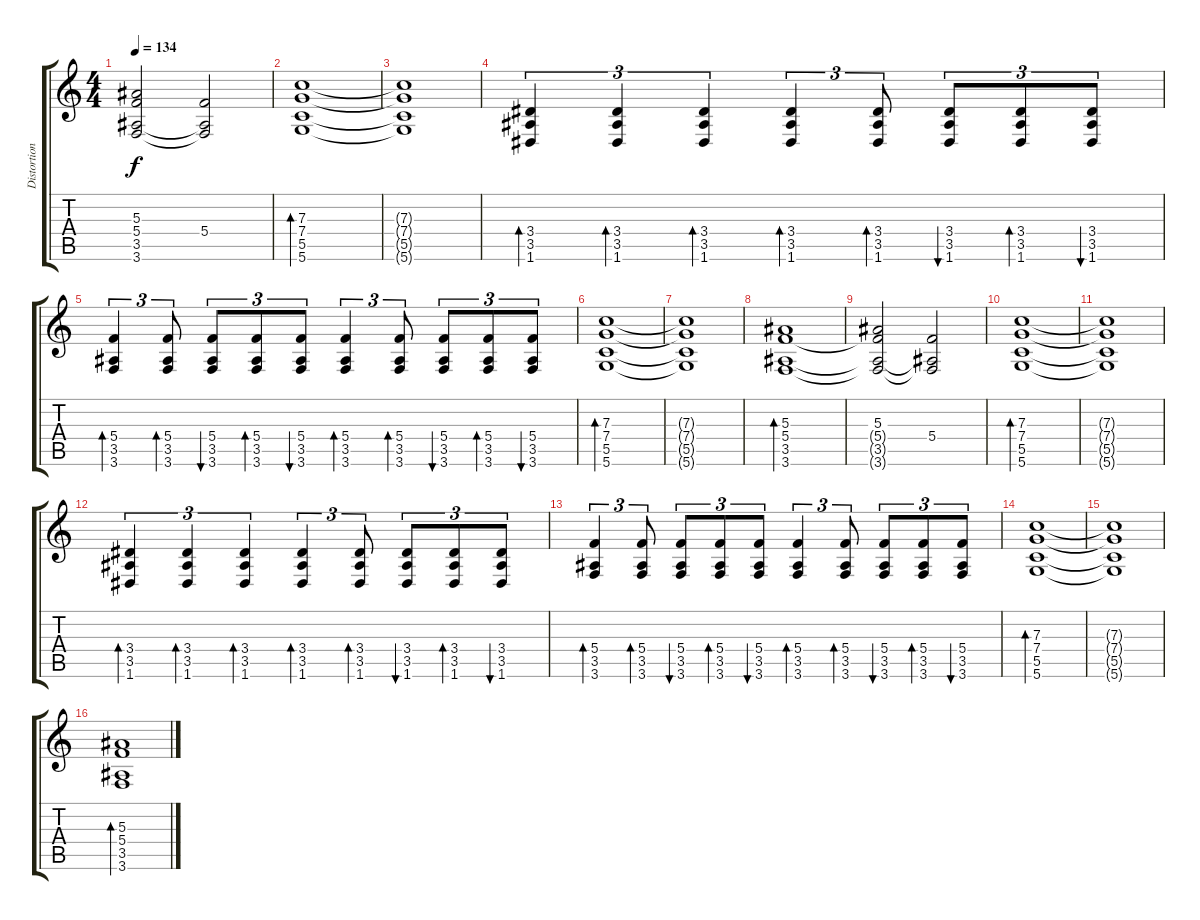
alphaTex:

\track ("Distortion Guitar" "Distortion") {instrument distortionguitar}
\staff {score tabs}
\tuning (D4 A3 F3 C3 G2 D2) {hide}
\ts (4 4)
\tempo 134
\clef g2
\ks c
(5.3 5.4{t} 3.5{t} 3.6{t}).2{dy f} (5.4 3.5{t} 3.6{t}).2 |
(7.3 7.4 5.5 5.6).1{bd 120} |
(7.3{t} 7.4{t} 5.5{t} 5.6{t}).1 |
(3.4 3.5 1.6).4{tu (3 2) bd 60} (3.4 3.5 1.6).4{tu (3 2) bd 60} (3.4 3.5 1.6).4{tu (3 2) bd 60} (3.4 3.5 1.6).4{tu (3 2) bd 60} (3.4 3.5 1.6).8{tu (3 2) bd 60} (3.4 3.5 1.6).8{tu (3 2) bu 60} (3.4 3.5 1.6).8{tu (3 2) bd 60} (3.4 3.5 1.6).8{tu (3 2) bu 60} |
(5.4 3.5 3.6).4{tu (3 2) bd 60} (5.4 3.5 3.6).8{tu (3 2) bd 60} (5.4 3.5 3.6).8{tu (3 2) bu 60} (5.4 3.5 3.6).8{tu (3 2) bd 60} (5.4 3.5 3.6).8{tu (3 2) bu 60} (5.4 3.5 3.6).4{tu (3 2) bd 60} (5.4 3.5 3.6).8{tu (3 2) bd 60} (5.4 3.5 3.6).8{tu (3 2) bu 60} (5.4 3.5 3.6).8{tu (3 2) bd 60} (5.4 3.5 3.6).8{tu (3 2) bu 60} |
(7.3 7.4 5.5 5.6).1{bd 120} |
(7.3{t} 7.4{t} 5.5{t} 5.6{t}).1 |
(5.3 5.4 3.5 3.6).1{bd 120} |
(5.3 5.4{t} 3.5{t} 3.6{t}).2 (5.4 3.5{t} 3.6{t}).2 |
(7.3 7.4 5.5 5.6).1{bd 120} |
(7.3{t} 7.4{t} 5.5{t} 5.6{t}).1 |
(3.4 3.5 1.6).4{tu (3 2) bd 60} (3.4 3.5 1.6).4{tu (3 2) bd 60} (3.4 3.5 1.6).4{tu (3 2) bd 60} (3.4 3.5 1.6).4{tu (3 2) bd 60} (3.4 3.5 1.6).8{tu (3 2) bd 60} (3.4 3.5 1.6).8{tu (3 2) bu 60} (3.4 3.5 1.6).8{tu (3 2) bd 60} (3.4 3.5 1.6).8{tu (3 2) bu 60} |
(5.4 3.5 3.6).4{tu (3 2) bd 60} (5.4 3.5 3.6).8{tu (3 2) bd 60} (5.4 3.5 3.6).8{tu (3 2) bu 60} (5.4 3.5 3.6).8{tu (3 2) bd 60} (5.4 3.5 3.6).8{tu (3 2) bu 60} (5.4 3.5 3.6).4{tu (3 2) bd 60} (5.4 3.5 3.6).8{tu (3 2) bd 60} (5.4 3.5 3.6).8{tu (3 2) bu 60} (5.4 3.5 3.6).8{tu (3 2) bd 60} (5.4 3.5 3.6).8{tu (3 2) bu 60} |
(7.3 7.4 5.5 5.6).1{bd 120} |
(7.3{t} 7.4{t} 5.5{t} 5.6{t}).1 |
(5.3 5.4 3.5 3.6).1{bd 120}
